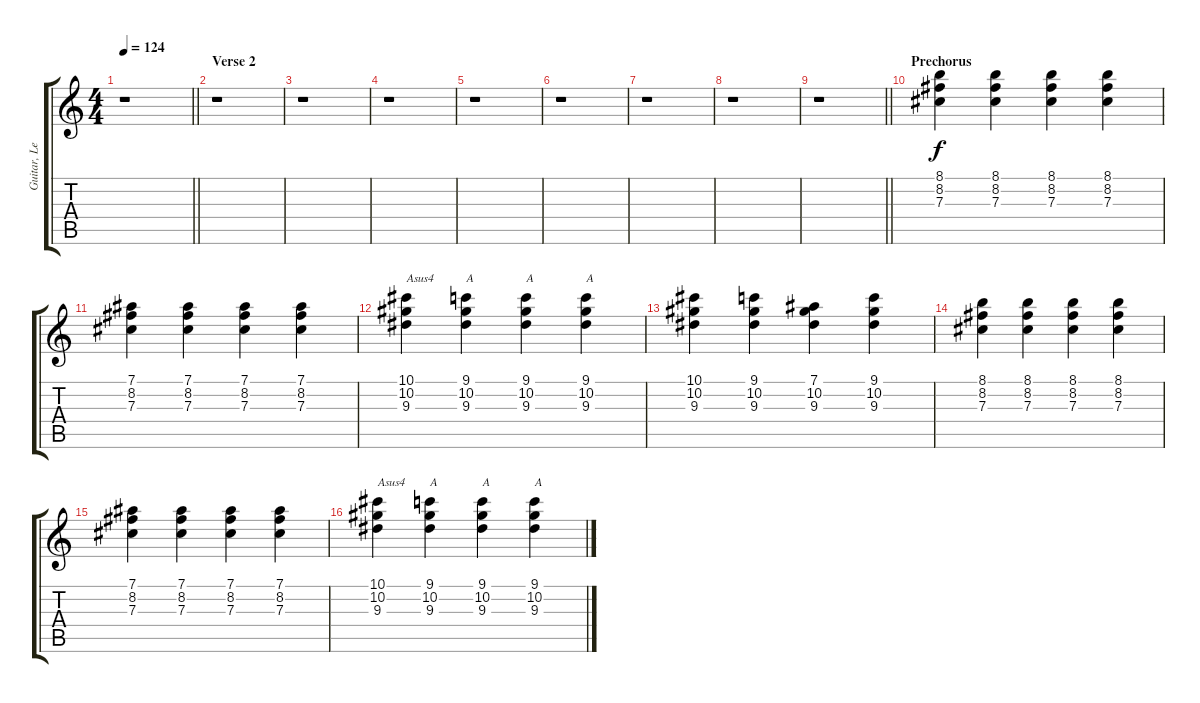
\track ("Guitar, Lead" "Guitar, Le") {instrument distortionguitar}
\staff {score tabs}
\tuning (Eb4 Bb3 Gb3 Db3 Ab2 Eb2) {hide}
\ts (4 4)
\tempo 124
\clef g2
\barLineRight lightlight
\ks c
r.1{dy f} |
\section ("" "Verse 2")
r.1 |
r.1 |
r.1 |
r.1 |
r.1 |
r.1 |
r.1 |
\barLineRight lightlight
r.1 |
\section ("" "Prechorus")
(8.1 8.2 7.3).4 (8.1 8.2 7.3).4 (8.1 8.2 7.3).4 (8.1 8.2 7.3).4 |
(7.1 8.2 7.3).4 (7.1 8.2 7.3).4 (7.1 8.2 7.3).4 (7.1 8.2 7.3).4 |
(10.1 10.2 9.3).4{txt "Asus4"} (9.1 10.2 9.3).4{txt "A"} (9.1 10.2 9.3).4{txt "A"} (9.1 10.2 9.3).4{txt "A"} |
(10.1 10.2 9.3).4 (9.1 10.2 9.3).4 (7.1 10.2 9.3).4 (9.1 10.2 9.3).4 |
(8.1 8.2 7.3).4 (8.1 8.2 7.3).4 (8.1 8.2 7.3).4 (8.1 8.2 7.3).4 |
(7.1 8.2 7.3).4 (7.1 8.2 7.3).4 (7.1 8.2 7.3).4 (7.1 8.2 7.3).4 |
(10.1 10.2 9.3).4{txt "Asus4"} (9.1 10.2 9.3).4{txt "A"} (9.1 10.2 9.3).4{txt "A"} (9.1 10.2 9.3).4{txt "A"}
